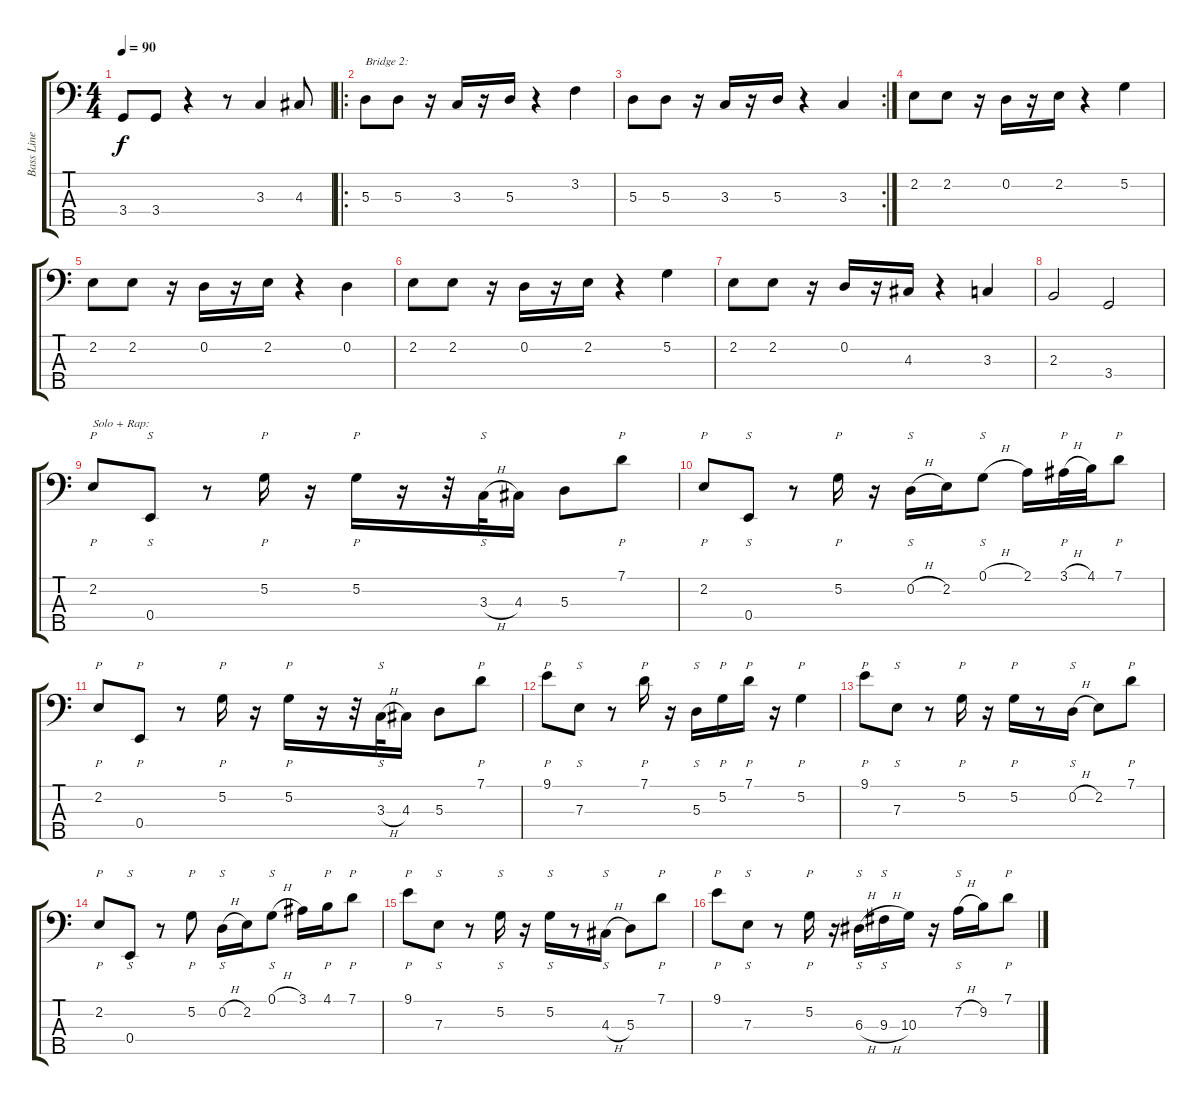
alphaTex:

\track ("Bass Line (Gudze):" "Bass Line ") {instrument electricbassfinger}
\staff {score tabs}
\tuning (G2 D2 A1 E1 B0) {hide}
\ts (4 4)
\tempo 90
\clef f4
\ks c
3.4.8{dy f} 3.4.8 r.4 r.8 3.3.4 4.3.8 |
\ro
5.3.8{txt "Bridge 2:"} 5.3.8 r.16 3.3.16 r.16 5.3.16 r.4 3.2.4 |
\rc 2
5.3.8 5.3.8 r.16 3.3.16 r.16 5.3.16 r.4 3.3.4 |
2.2.8 2.2.8 r.16 0.2.16 r.16 2.2.16 r.4 5.2.4 |
2.2.8 2.2.8 r.16 0.2.16 r.16 2.2.16 r.4 0.2.4 |
2.2.8 2.2.8 r.16 0.2.16 r.16 2.2.16 r.4 5.2.4 |
2.2.8 2.2.8 r.16 0.2.16 r.16 4.3.16 r.4 3.3.4 |
2.3.2 3.4.2 |
2.2.8{p txt "Solo + Rap:" instrument slapbass1} 0.4.8{s} r.8 5.2.16{p} r.16 5.2.16{p} r.16 r.32 3.3{h}.32{s} 4.3.16 5.3.8 7.1.8{p} |
2.2.8{p} 0.4.8{s} r.8 5.2.16{p} r.16 0.2{h}.16{s} 2.2.16 0.1{h}.8{s} 2.1.16 3.1{h}.32{p} 4.1.32 7.1.8{p} |
2.2.8{p} 0.4.8{p} r.8 5.2.16{p} r.16 5.2.16{p} r.16 r.32 3.3{h}.32{s} 4.3.16 5.3.8 7.1.8{p} |
9.1.8{p} 7.3.8{s} r.8 7.1.16{p} r.16 5.3.16{s} 5.2.16{p} 7.1.16{p} r.16 5.2.4{p} |
9.1.8{p} 7.3.8{s} r.8 5.2.16{p} r.16 5.2.16{p} r.8 0.2{h}.16{s} 2.2.8 7.1.8{p} |
2.2.8{p} 0.4.8{s} r.8 5.2.8{p} 0.2{h}.16{s} 2.2.16 0.1{h}.8{s} 3.1.16 4.1.16{p} 7.1.8{p} |
9.1.8{p} 7.3.8{s} r.8 5.2.16{s} r.16 5.2.16{s} r.8 4.3{h}.16{s} 5.3.8 7.1.8{p} |
9.1.8{p} 7.3.8{s} r.8 5.2.16{p} r.16 6.3{h}.16{s} 9.3{h}.16{s} 10.3.16 r.16 7.2{h}.16{s} 9.2.16 7.1.8{p}
